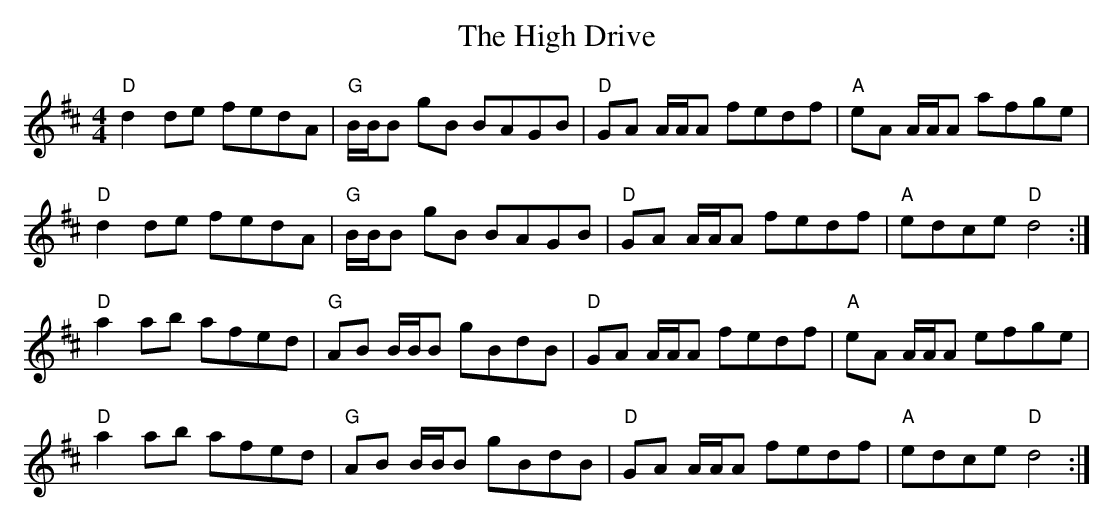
X:1
T: High Drive, The
M: 4/4
L: 1/8
K: Dmaj
"D"d2de fedA | "G"B/B/B gB BAGB | "D"GA A/A/A fedf | "A"eA A/A/A afge |
"D"d2de fedA | "G"B/B/B gB BAGB | "D"GA A/A/A fedf | "A"edce "D"d4 :|
"D"a2 ab afed | "G"AB B/B/B gBdB | "D"GA A/A/A fedf | "A"eA A/A/A efge |
"D"a2 ab afed | "G"AB B/B/B gBdB | "D"GA A/A/A fedf | "A"edce "D"d4 :|
